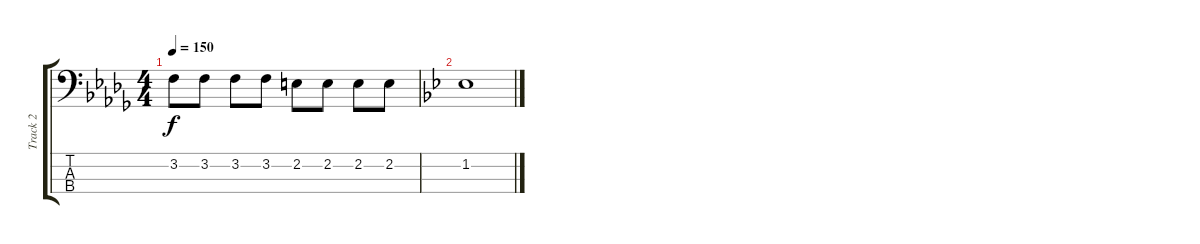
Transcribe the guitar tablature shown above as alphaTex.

\track ("Track 2" "Track 2") {instrument electricbassfinger}
\staff {score tabs}
\tuning (G2 D2 A1 E1) {hide}
\ts (4 4)
\tempo 150
\clef f4
\ks bbminor
3.2.8{dy f} 3.2.8 3.2.8 3.2.8 2.2.8 2.2.8 2.2.8 2.2.8 |
\ks bb
1.2.1
